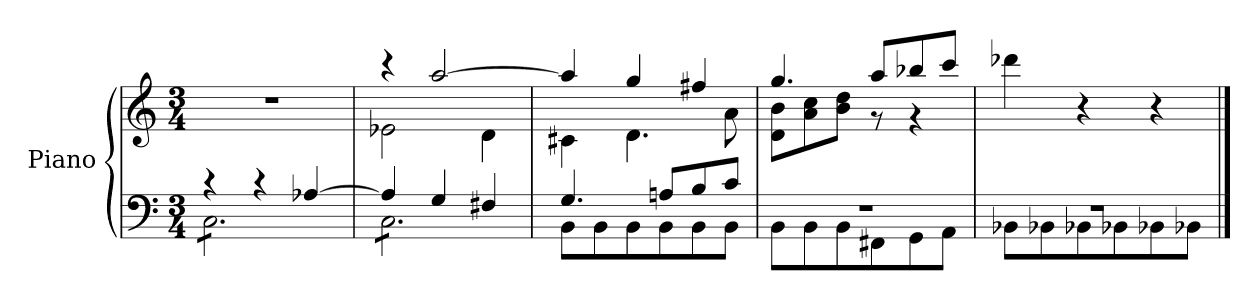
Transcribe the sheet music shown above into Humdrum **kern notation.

**kern	**kern
*part1	*part1
*staff2	*staff1
*I"Piano	*
*I'Pno.	*
*clefF4	*clefG2
*k[]	*k[]
*M3/4	*M3/4
=1	=1
*^	*
*tremolo	*	*
4r	8CL	2.r
.	8C	.
4r	8C	.
.	8C	.
[4A-X	8C	.
.	8CJ	.
=2	=2	=2
*	*	*^
4A-]	8CL	4r	2e-X
.	8C	.	.
4G	8C	[2aa	.
.	8C	.	.
4F#X	8C	.	4d
.	8CJ	.	.
=3	=3	=3	=3
4.G	8BBL	4aa]	4c#X
.	8BB	.	.
.	8BB	4gg	4.d
8AnL	8BB	.	.
8B	8BB	4ff#X	.
8cJ	8BBJ	.	8a
*Xtremolo	*	*	*
=4	=4	=4	=4
2.r	8BBL	4.gg	8d 8bL
.	8BB	.	8a 8cc
.	8BB	.	8b 8ddJ
.	8FF#X	8aaL	8r
.	8GG	8bb-X	4r
.	8AAJ	8cccJ	.
*	*	*v	*v
=5	=5	=5
2.r	8BB-XL	4ddd-X
.	8BB-X	.
.	8BB-X	4r
.	8BB-X	.
.	8BB-X	4r
.	8BB-XJ	.
*v	*v	*
==	==
*-	*-
